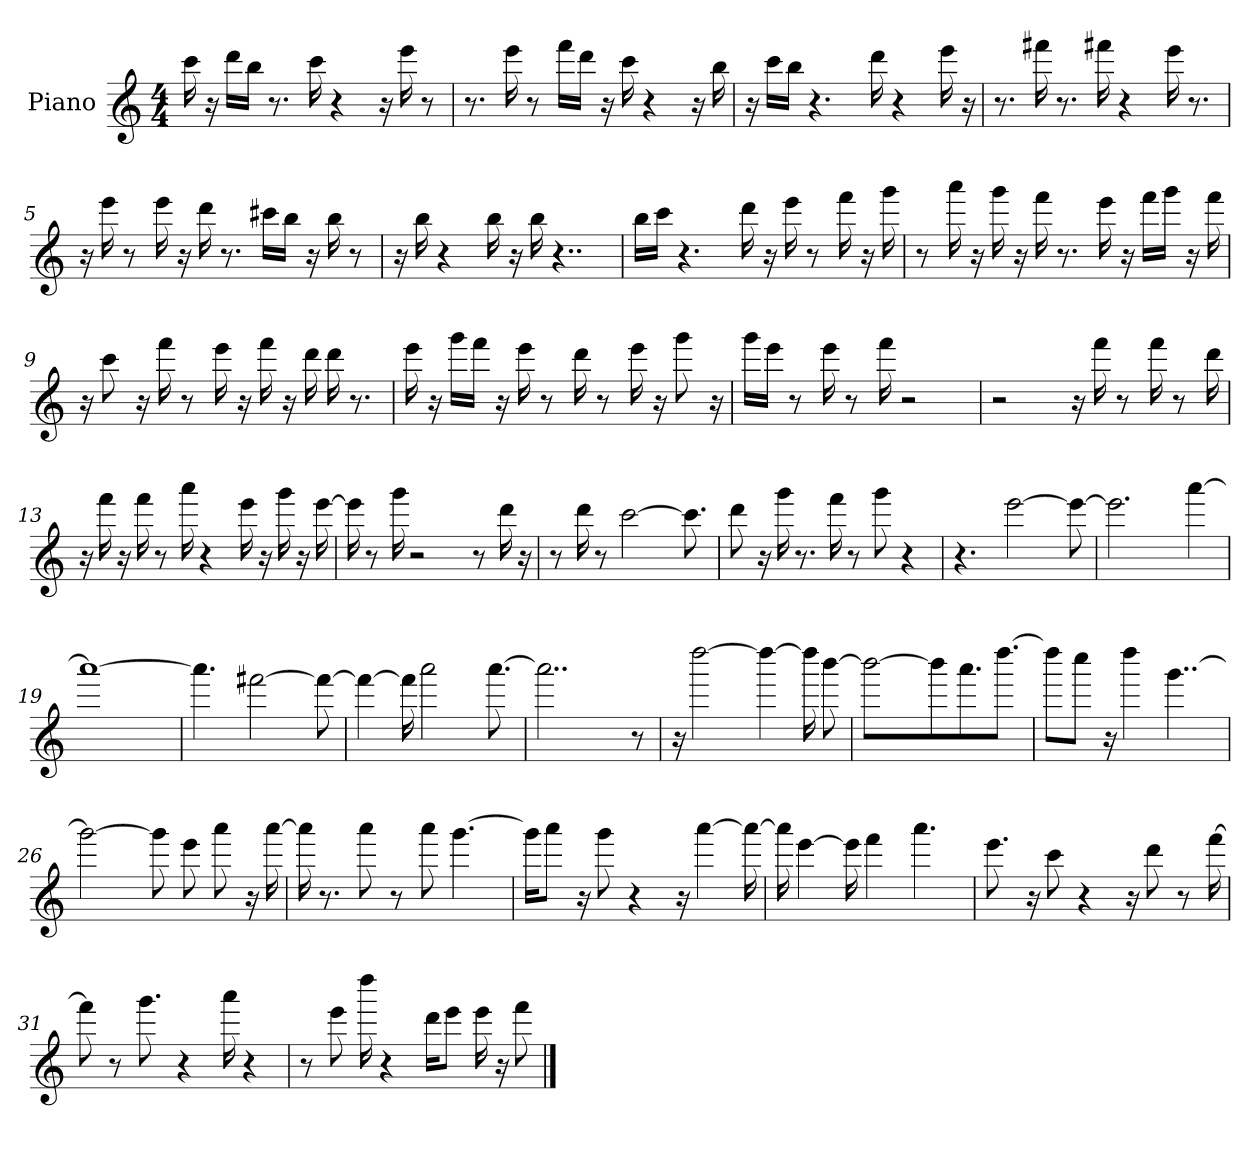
**kern
*part1
*staff1
*I"Piano
*I'Pno
*clefG2
*M4/4
*MM60
=1
16ccc
16r
16ddd\LL
16bb\JJ
8.r
16ccc
4r
16r
16eee
8r
=2
8.r
16eee
8r
16fff\LL
16ddd\JJ
16r
16ccc
4r
16r
16bb
=3
16r
16ccc\LL
16bb\JJ
4.r
16ddd
4r
16eee
16r
=4
8.r
16fff#X
8.r
16fff#X
4r
16eee
8.r
=5
16r
16eee
8r
16eee
16r
16ddd
8.r
16ccc#X\LL
16bb\JJ
16r
16bb
8r
=6
16r
16bb
4r
16bb
16r
16bb
4..r
=7
16bb\LL
16ccc\JJ
4.r
16ddd
16r
16eee
8r
16fff
16r
16ggg
=8
8r
16aaa
16r
16ggg
16r
16fff
8.r
16eee
16r
16fff\LL
16ggg\JJ
16r
16fff
=9
16r
8ccc
16r
16fff
8r
16eee
16r
16fff
16r
16ddd
16ddd
8.r
=10
16eee
16r
16ggg\LL
16fff\JJ
16r
16eee
8r
16ddd
8r
16eee
16r
8ggg
16r
=11
16ggg\LL
16eee\JJ
8r
16eee
8r
16fff
2r
=12
2r
16r
16fff
8r
16fff
8r
16ddd
=13
16r
16fff
16r
16fff
8r
16aaa
4r
16eee
16r
16ggg
16r
[16eee
=14
16eee]
8r
16ggg
2r
8r
16ddd
16r
=15
8r
16ddd
8r
[2ccc
8.ccc]
=16
8ddd
16r
16ggg
8.r
16fff
8r
8ggg
4r
=17
4.r
[2eee
8eee_
=18
2.eee]
[4aaa
=19
1aaa_
=20
4.aaa]
[2fff#X
8fff#_
=21
4fff#_
16fff#]
2aaa
[8.aaa
=22
2..aaa]
8r
=23
16r
[2dddd
4dddd_
16dddd]
[8bbb
=24
2bbb_
8bbb]
8.aaa
[8.ddddJ
=25
8dddd\L]
8cccc\J
16r
4dddd
[4..ggg
=26
2ggg_
8ggg]
8eee
8aaa
16r
[16aaa
=27
16aaa]
8.r
8aaa
8r
8aaa
[4.ggg
=28
16ggg\KL]
8aaa\J
16r
8ggg
4r
16r
[4aaa
16aaa_
=29
16aaa]
[4eee
16eee]
4fff
4.aaa
=30
8.eee
16r
8ccc
4r
16r
8ddd
8r
[16fff
=31
8fff]
8r
8.ggg
4r
16aaa
4r
=32
8r
8eee
16dddd
4r
16ddd\KL
8eee\J
16eee
16r
8fff
==
*-
